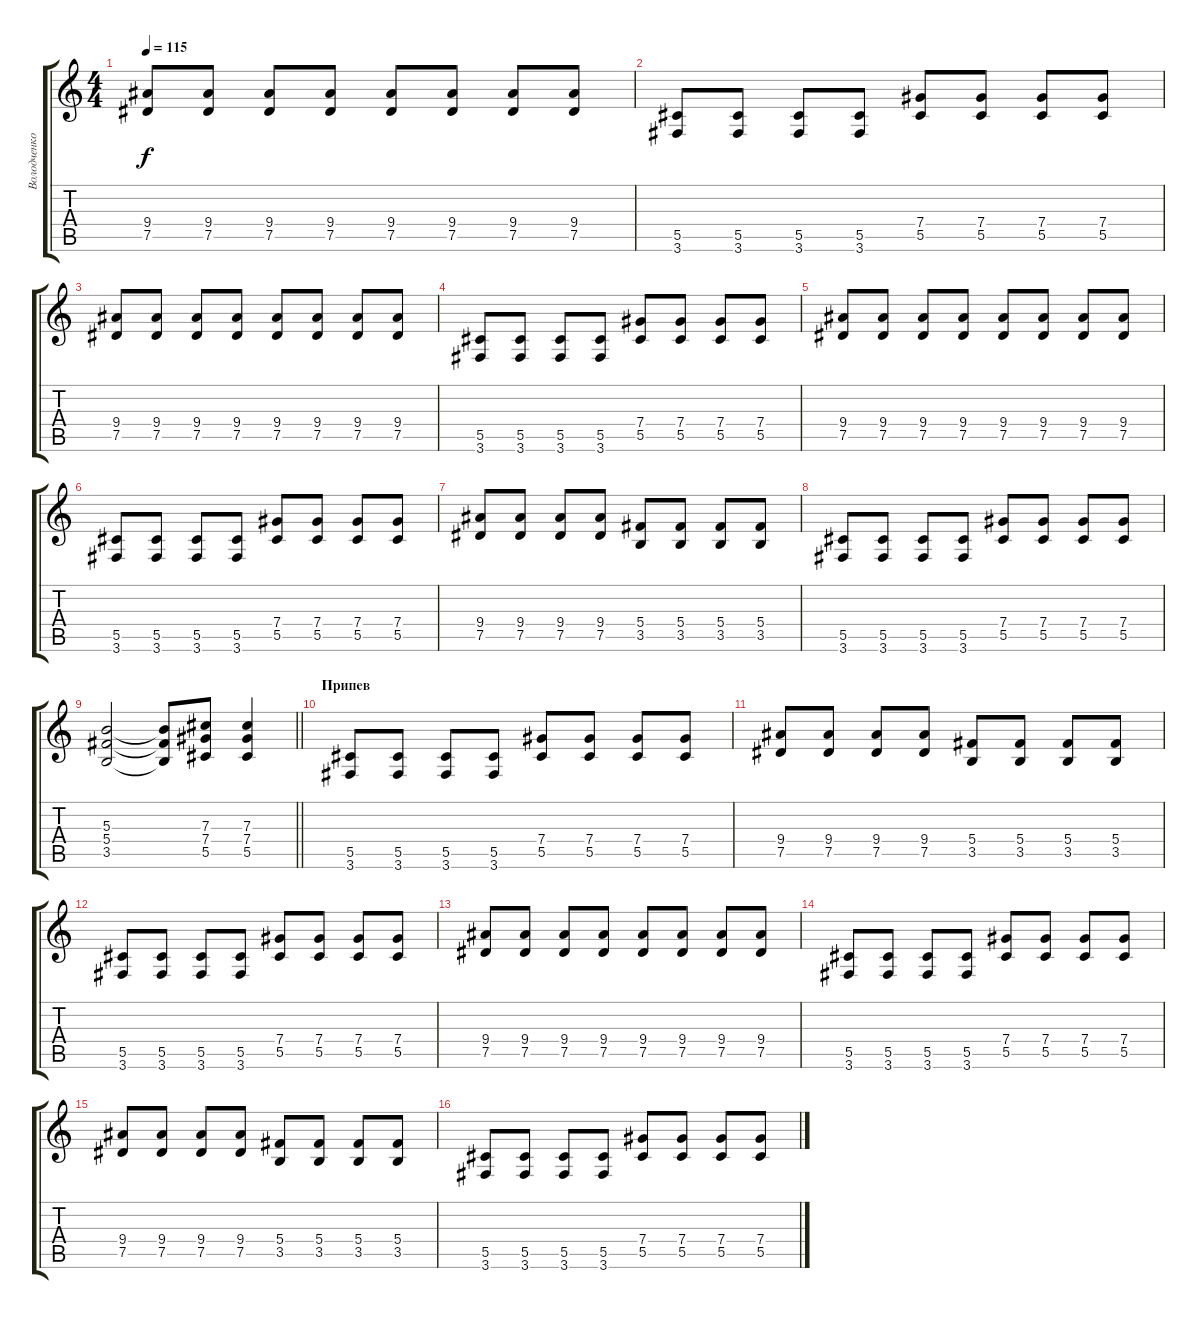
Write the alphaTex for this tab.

\track ("Володченко" "Володченко") {instrument electricguitarmuted}
\staff {score tabs}
\tuning (Eb4 Bb3 Gb3 Db3 Ab2 Eb2) {hide}
\ts (4 4)
\tempo 115
\clef g2
\ks c
(9.4 7.5).8{dy f} (9.4 7.5).8 (9.4 7.5).8 (9.4 7.5).8 (9.4 7.5).8 (9.4 7.5).8 (9.4 7.5).8 (9.4 7.5).8 |
(5.5 3.6).8 (5.5 3.6).8 (5.5 3.6).8 (5.5 3.6).8 (7.4 5.5).8 (7.4 5.5).8 (7.4 5.5).8 (7.4 5.5).8 |
(9.4 7.5).8 (9.4 7.5).8 (9.4 7.5).8 (9.4 7.5).8 (9.4 7.5).8 (9.4 7.5).8 (9.4 7.5).8 (9.4 7.5).8 |
(5.5 3.6).8 (5.5 3.6).8 (5.5 3.6).8 (5.5 3.6).8 (7.4 5.5).8 (7.4 5.5).8 (7.4 5.5).8 (7.4 5.5).8 |
(9.4 7.5).8 (9.4 7.5).8 (9.4 7.5).8 (9.4 7.5).8 (9.4 7.5).8 (9.4 7.5).8 (9.4 7.5).8 (9.4 7.5).8 |
(5.5 3.6).8 (5.5 3.6).8 (5.5 3.6).8 (5.5 3.6).8 (7.4 5.5).8 (7.4 5.5).8 (7.4 5.5).8 (7.4 5.5).8 |
(9.4 7.5).8 (9.4 7.5).8 (9.4 7.5).8 (9.4 7.5).8 (5.4 3.5).8 (5.4 3.5).8 (5.4 3.5).8 (5.4 3.5).8 |
(5.5 3.6).8 (5.5 3.6).8 (5.5 3.6).8 (5.5 3.6).8 (7.4 5.5).8 (7.4 5.5).8 (7.4 5.5).8 (7.4 5.5).8 |
\barLineRight lightlight
(5.3 5.4 3.5).2 (5.3{t} 5.4{t} 3.5{t}).8 (7.3 7.4 5.5).8 (7.3 7.4 5.5).4 |
\section ("" "Припев")
(5.5 3.6).8 (5.5 3.6).8 (5.5 3.6).8 (5.5 3.6).8 (7.4 5.5).8 (7.4 5.5).8 (7.4 5.5).8 (7.4 5.5).8 |
(9.4 7.5).8 (9.4 7.5).8 (9.4 7.5).8 (9.4 7.5).8 (5.4 3.5).8 (5.4 3.5).8 (5.4 3.5).8 (5.4 3.5).8 |
(5.5 3.6).8 (5.5 3.6).8 (5.5 3.6).8 (5.5 3.6).8 (7.4 5.5).8 (7.4 5.5).8 (7.4 5.5).8 (7.4 5.5).8 |
(9.4 7.5).8 (9.4 7.5).8 (9.4 7.5).8 (9.4 7.5).8 (9.4 7.5).8 (9.4 7.5).8 (9.4 7.5).8 (9.4 7.5).8 |
(5.5 3.6).8 (5.5 3.6).8 (5.5 3.6).8 (5.5 3.6).8 (7.4 5.5).8 (7.4 5.5).8 (7.4 5.5).8 (7.4 5.5).8 |
(9.4 7.5).8 (9.4 7.5).8 (9.4 7.5).8 (9.4 7.5).8 (5.4 3.5).8 (5.4 3.5).8 (5.4 3.5).8 (5.4 3.5).8 |
(5.5 3.6).8 (5.5 3.6).8 (5.5 3.6).8 (5.5 3.6).8 (7.4 5.5).8 (7.4 5.5).8 (7.4 5.5).8 (7.4 5.5).8
